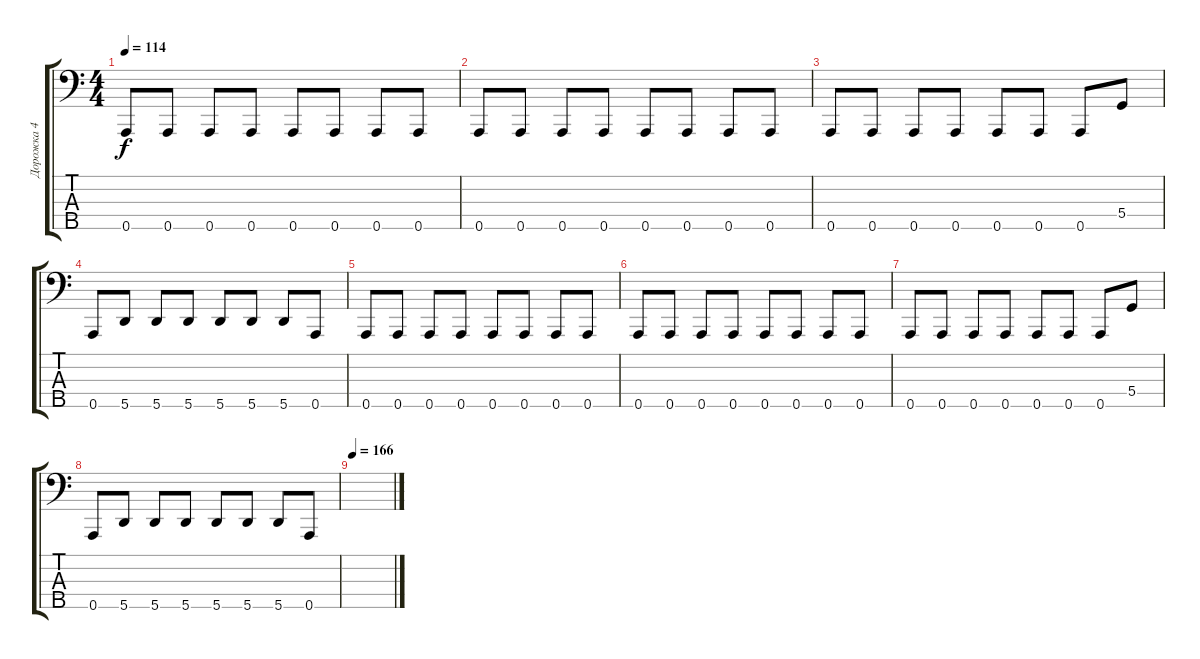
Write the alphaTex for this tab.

\track ("Дорожка 4" "Дорожка 4") {instrument electricbasspick}
\staff {score tabs}
\tuning (F2 C2 G1 D1 A0) {hide}
\ts (4 4)
\tempo 114
\clef f4
\ks c
0.5.8{dy f} 0.5.8 0.5.8 0.5.8 0.5.8 0.5.8 0.5.8 0.5.8 |
0.5.8 0.5.8 0.5.8 0.5.8 0.5.8 0.5.8 0.5.8 0.5.8 |
0.5.8 0.5.8 0.5.8 0.5.8 0.5.8 0.5.8 0.5.8 5.4.8 |
0.5.8 5.5.8 5.5.8 5.5.8 5.5.8 5.5.8 5.5.8 0.5.8 |
0.5.8 0.5.8 0.5.8 0.5.8 0.5.8 0.5.8 0.5.8 0.5.8 |
0.5.8 0.5.8 0.5.8 0.5.8 0.5.8 0.5.8 0.5.8 0.5.8 |
0.5.8 0.5.8 0.5.8 0.5.8 0.5.8 0.5.8 0.5.8 5.4.8 |
0.5.8 5.5.8 5.5.8 5.5.8 5.5.8 5.5.8 5.5.8 0.5.8 |
\tempo 166
